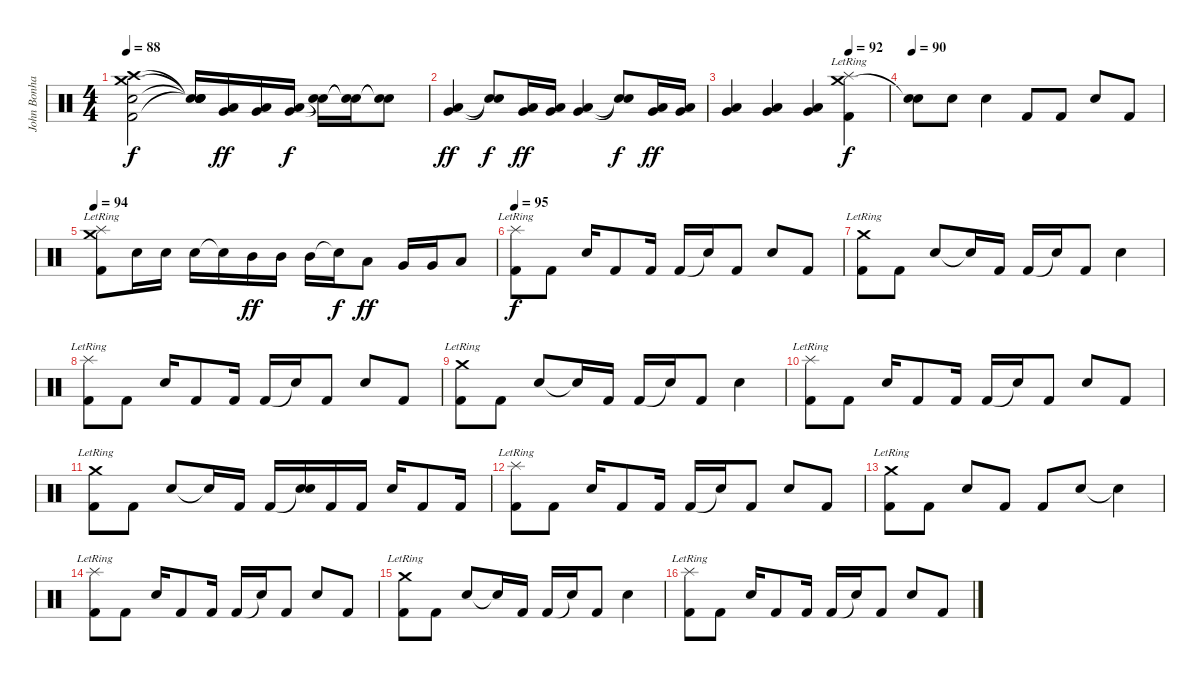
\track ("John Bonham " "John Bonha") {instrument percussion}
\staff {score}
\articulation defaults
\ts (4 4)
\tempo 88
\clef neutral
\ks c
("Crash high (hit)"{t} "Crash medium (hit)"{t} "Snare (hit)"{t} "Kick (hit) 2"{t}).2{dy f} ("Snare (hit)"{t} "Snare (hit)"{t} "Snare (hit)"{t} "Snare (hit)"{t}).16 ("Low Floor Tom (hit)" "Very Low Tom (hit)").16{dy ff} ("Low Floor Tom (hit)" "Very Low Tom (hit)").16 ("Low Floor Tom (hit)" "Very Low Tom (hit)").16{dy f} ("Snare (hit)"{t} "Snare (hit)"{t}).16 ("Snare (hit)"{t} "Snare (hit)"{t}).16 ("Snare (hit)"{t} "Snare (hit)"{t}).8 |
("Low Floor Tom (hit)" "Very Low Tom (hit)").4{dy ff} ("Snare (hit)"{t} "Snare (hit)"{t}).8{dy f} ("Low Floor Tom (hit)" "Very Low Tom (hit)").16{dy ff} ("Low Floor Tom (hit)" "Very Low Tom (hit)").16 ("Low Floor Tom (hit)" "Very Low Tom (hit)").4 ("Snare (hit)"{t} "Snare (hit)"{t}).8{dy f} ("Low Floor Tom (hit)" "Very Low Tom (hit)").16{dy ff} ("Low Floor Tom (hit)" "Very Low Tom (hit)").16 |
\tempo (92 0.75)
("Low Floor Tom (hit)" "Very Low Tom (hit)").4 ("Low Floor Tom (hit)" "Very Low Tom (hit)").4 ("Low Floor Tom (hit)" "Very Low Tom (hit)").4 ("Crash medium (hit)"{lr} "Splash (hit)"{lr} "Kick (hit) 2").4{dy f} |
\tempo 90
("Snare (hit)"{t} "Electric Snare (hit)").8 "Electric Snare (hit)".8 "Electric Snare (hit)".4 "Kick (hit) 2".8 "Kick (hit) 2".8 "Electric Snare (hit)".8 "Kick (hit) 2".8 |
\tempo 94
("Crash medium (hit)"{lr} "Splash (hit)"{lr} "Kick (hit) 2").8 "Electric Snare (hit)".16 "Electric Snare (hit)".16 "Electric Snare (hit)".16 "Snare (hit)"{t}.16 "Mid Tom (hit)".16{dy ff} "Mid Tom (hit)".16 "Mid Tom (hit)".16 "Snare (hit)"{t}.16{dy f} "Low Tom (hit)".8{dy ff} "Very Low Tom (hit)".16 "Very Low Tom (hit)".16 "Low Floor Tom (hit)".8 |
\tempo 95
("Splash (hit)"{lr} "Kick (hit) 2").8{dy f} "Kick (hit) 2".8 "Electric Snare (hit)".16 "Kick (hit) 2".8 "Kick (hit) 2".16 "Kick (hit) 2".16 "Snare (hit)"{t}.16 "Kick (hit) 2".8 "Electric Snare (hit)".8 "Kick (hit) 2".8 |
("Crash medium (hit)"{lr} "Kick (hit) 2").8 "Kick (hit) 2".8 "Electric Snare (hit)".8 "Snare (hit)"{t}.16 "Kick (hit) 2".16 "Kick (hit) 2".16 "Snare (hit)"{t}.16 "Kick (hit) 2".8 "Electric Snare (hit)".4 |
("Splash (hit)"{lr} "Kick (hit) 2").8 "Kick (hit) 2".8 "Electric Snare (hit)".16 "Kick (hit) 2".8 "Kick (hit) 2".16 "Kick (hit) 2".16 "Snare (hit)"{t}.16 "Kick (hit) 2".8 "Electric Snare (hit)".8 "Kick (hit) 2".8 |
("Crash medium (hit)"{lr} "Kick (hit) 2").8 "Kick (hit) 2".8 "Electric Snare (hit)".8 "Snare (hit)"{t}.16 "Kick (hit) 2".16 "Kick (hit) 2".16 "Snare (hit)"{t}.16 "Kick (hit) 2".8 "Electric Snare (hit)".4 |
("Splash (hit)"{lr} "Kick (hit) 2").8 "Kick (hit) 2".8 "Electric Snare (hit)".16 "Kick (hit) 2".8 "Kick (hit) 2".16 "Kick (hit) 2".16 "Snare (hit)"{t}.16 "Kick (hit) 2".8 "Electric Snare (hit)".8 "Kick (hit) 2".8 |
("Crash medium (hit)"{lr} "Kick (hit) 2").8 "Kick (hit) 2".8 "Electric Snare (hit)".8 "Snare (hit)"{t}.16 "Kick (hit) 2".16 "Kick (hit) 2".16 ("Snare (hit)"{t} "Electric Snare (hit)").16 "Kick (hit) 2".16 "Kick (hit) 2".16 "Electric Snare (hit)".16 "Kick (hit) 2".8 "Kick (hit) 2".16 |
("Splash (hit)"{lr} "Kick (hit) 2").8 "Kick (hit) 2".8 "Electric Snare (hit)".16 "Kick (hit) 2".8 "Kick (hit) 2".16 "Kick (hit) 2".16 "Snare (hit)"{t}.16 "Kick (hit) 2".8 "Electric Snare (hit)".8 "Kick (hit) 2".8 |
("Crash medium (hit)"{lr} "Kick (hit) 2").8 "Kick (hit) 2".8 "Electric Snare (hit)".8 "Kick (hit) 2".8 "Kick (hit) 2".8 "Electric Snare (hit)".8 "Snare (hit)"{t}.4 |
("Splash (hit)"{lr} "Kick (hit) 2").8 "Kick (hit) 2".8 "Electric Snare (hit)".16 "Kick (hit) 2".8 "Kick (hit) 2".16 "Kick (hit) 2".16 "Snare (hit)"{t}.16 "Kick (hit) 2".8 "Electric Snare (hit)".8 "Kick (hit) 2".8 |
("Crash medium (hit)"{lr} "Kick (hit) 2").8 "Kick (hit) 2".8 "Electric Snare (hit)".8 "Snare (hit)"{t}.16 "Kick (hit) 2".16 "Kick (hit) 2".16 "Snare (hit)"{t}.16 "Kick (hit) 2".8 "Electric Snare (hit)".4 |
("Splash (hit)"{lr} "Kick (hit) 2").8 "Kick (hit) 2".8 "Electric Snare (hit)".16 "Kick (hit) 2".8 "Kick (hit) 2".16 "Kick (hit) 2".16 "Snare (hit)"{t}.16 "Kick (hit) 2".8 "Electric Snare (hit)".8 "Kick (hit) 2".8
